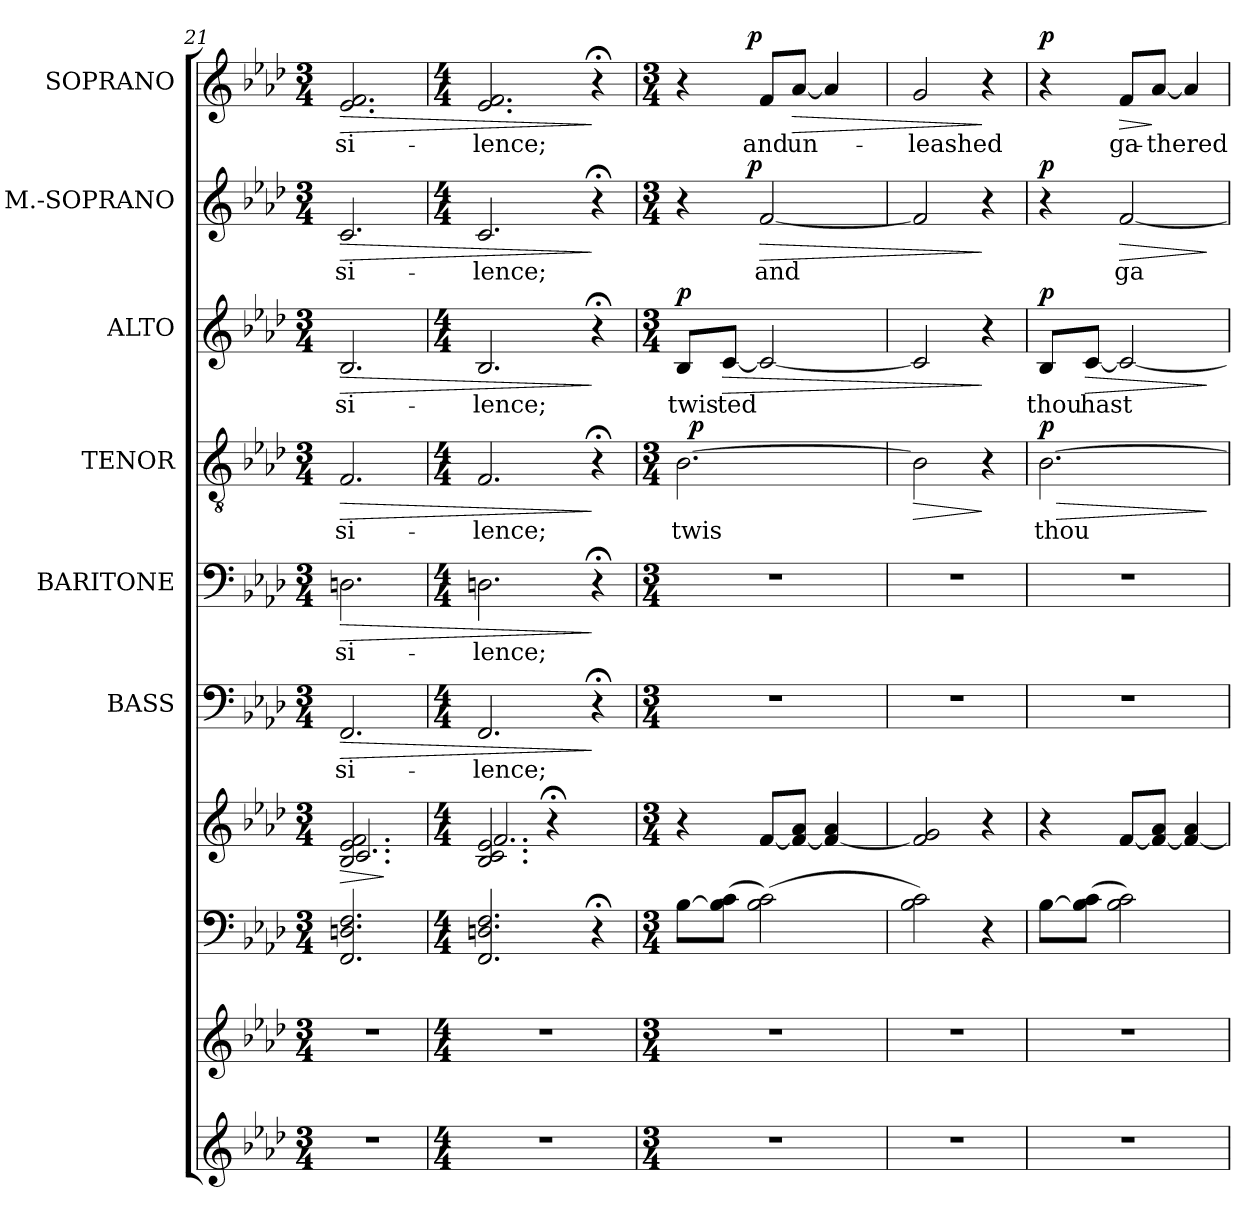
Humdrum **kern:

**kern	**kern	**kern	**kern	**dynam	**kern	**text	**dynam	**kern	**text	**dynam	**kern	**text	**dynam	**kern	**text	**dynam	**kern	**text	**dynam	**kern	**text	**dynam
*part10	*part9	*part8	*part7	*part7	*part6	*part6	*part6	*part5	*part5	*part5	*part4	*part4	*part4	*part3	*part3	*part3	*part2	*part2	*part2	*part1	*part1	*part1
*staff10	*staff9	*staff8	*staff7	*staff7	*staff6	*staff6	*staff6	*staff5	*staff5	*staff5	*staff4	*staff4	*staff4	*staff3	*staff3	*staff3	*staff2	*staff2	*staff2	*staff1	*staff1	*staff1
*	*	*	*	*	*I"BASS	*	*	*I"BARITONE	*	*	*I"TENOR	*	*	*I"ALTO	*	*	*I"M.-SOPRANO	*	*	*I"SOPRANO	*	*
*clefG2	*clefG2	*clefF4	*clefG2	*	*clefF4	*	*	*clefF4	*	*	*clefGv2	*	*	*clefG2	*	*	*clefG2	*	*	*clefG2	*	*
*k[b-e-a-d-]	*k[b-e-a-d-]	*k[b-e-a-d-]	*k[b-e-a-d-]	*	*k[b-e-a-d-]	*	*	*k[b-e-a-d-]	*	*	*k[b-e-a-d-]	*	*	*k[b-e-a-d-]	*	*	*k[b-e-a-d-]	*	*	*k[b-e-a-d-]	*	*
*A-:	*A-:	*A-:	*A-:	*	*A-:	*	*	*A-:	*	*	*A-:	*	*	*A-:	*	*	*A-:	*	*	*A-:	*	*
*M3/4	*M3/4	*M3/4	*M3/4	*	*M3/4	*	*	*M3/4	*	*	*M3/4	*	*	*M3/4	*	*	*M3/4	*	*	*M3/4	*	*
=21	=21	=21	=21	=21	=21	=21	=21	=21	=21	=21	=21	=21	=21	=21	=21	=21	=21	=21	=21	=21	=21	=21
!	!	!	!	!LO:HP:b	!	!LO:LY:b	!LO:HP:b	!	!LO:LY:b	!LO:HP:b	!	!LO:LY:b	!LO:HP:b	!	!LO:LY:b	!LO:HP:b	!	!LO:LY:b	!LO:HP:b	!	!LO:LY:b	!LO:HP:b
*	*	*	*^	*	*	*	*	*	*	*	*	*	*	*	*	*	*	*	*	*	*	*
2.r	2.r	2.FF/ 2.Dn/ 2.F/	2.B-/ 2.e-/ 2.f/	2.c/	>	2.FF/	si-	>	2.Dn\	si-	>	2.F/	si-	>	2.B-/	si-	>	2.c/	si-	>	2.e-/ 2.f/	si-	>
*	*	*	*v	*v	*	*	*	*	*	*	*	*	*	*	*	*	*	*	*	*	*	*	*
.	.	.	.	]	.	.	.	.	.	.	.	.	.	.	.	.	.	.	.	.	.	.
=22	=22	=22	=22	=22	=22	=22	=22	=22	=22	=22	=22	=22	=22	=22	=22	=22	=22	=22	=22	=22	=22	=22
*M4/4	*M4/4	*M4/4	*M4/4	*	*M4/4	*	*	*M4/4	*	*	*M4/4	*	*	*M4/4	*	*	*M4/4	*	*	*M4/4	*	*
*	*	*	*^	*	*	*	*	*	*	*	*	*	*	*	*	*	*	*	*	*	*	*
*	*	*	*	*^	*	*	*	*	*	*	*	*	*	*	*	*	*	*	*	*	*	*	*
!	!	!	!	!	!	!	!	!LO:LY:b	!	!	!LO:LY:b	!	!	!LO:LY:b	!	!	!LO:LY:b	!	!	!LO:LY:b	!	!	!LO:LY:b	!
1r	1r	2.FF/ 2.Dn/ 2.F/	2.B-/ 2.c/ 2.e-/	2.f/	2ryy	.	2.FF/	-lence;	.	2.Dn\	-lence;	.	2.F/	-lence;	.	2.B-/	-lence;	.	2.c/	-lence;	.	2.e-/ 2.f/	-lence;	.
.	.	.	.	.	4r;<	.	.	.	.	.	.	.	.	.	.	.	.	.	.	.	.	.	.	.
.	.	4r;<	4ryy	4ryy	4ryy	.	4r;<	.	]	4r;<	.	]	4r;<	.	]	4r;<	.	]	4r;<	.	]	4r;<	.	]
*	*	*	*v	*v	*v	*	*	*	*	*	*	*	*	*	*	*	*	*	*	*	*	*	*	*
=23	=23	=23	=23	=23	=23	=23	=23	=23	=23	=23	=23	=23	=23	=23	=23	=23	=23	=23	=23	=23	=23	=23
*M3/4	*M3/4	*M3/4	*M3/4	*	*M3/4	*	*	*M3/4	*	*	*M3/4	*	*	*M3/4	*	*	*M3/4	*	*	*M3/4	*	*
*	*	*	*^	*	*	*	*	*	*	*	*	*	*	*	*	*	*	*	*	*	*	*
*	*	*	*	*^	*	*	*	*	*	*	*	*	*	*	*	*	*	*	*	*	*	*	*
!	!	!	!	!	!	!	!LO:N:vis=1	!	!	!LO:N:vis=1	!	!	!	!LO:LY:b	!	!	!LO:LY:b	!LO:DY:a	!	!	!	!	!	!
*	*	*	*v	*v	*v	*	*	*	*	*	*	*	*^	*	*	*	*	*	*^	*	*	*^	*	*
2.r	2.r	[<8B-\L	4r	.	2.r	.	.	2.r	.	.	[>2.B-\	32ryy	twis	.	8B-/L	twis	p	4r	8..ryy	.	.	4r	8..ryy	.	.
!	!	!	!	!	!	!	!	!	!	!	!	!	!	!LO:DY:a	!	!	!	!	!	!	!	!	!	!	!
.	.	.	.	.	.	.	.	.	.	.	.	2ryy	.	p	.	.	.	.	.	.	.	.	.	.	.
!	!	!	!	!	!	!	!	!	!	!	!	!	!	!	!	!LO:LY:b	!LO:HP:b	!	!	!	!	!	!	!	!
.	.	(8B-\] 8c\J	.	.	.	.	.	.	.	.	.	.	.	.	[<8c/J	ted	>	.	.	.	.	.	.	.	.
!	!	!	!	!	!	!	!	!	!	!	!	!	!	!	!	!	!	!	!	!	!LO:DY:a	!	!	!	!LO:DY:a
.	.	.	.	.	.	.	.	.	.	.	.	.	.	.	.	.	.	.	2ryy	.	p	.	2ryy	.	p
!	!	!	!	!	!	!	!	!	!	!	!	!	!	!	!	!	!	!	!	!LO:LY:b	!LO:HP:b	!	!	!LO:LY:b	!
.	.	(>2B-\ 2c\)	[<8f/L	.	.	.	.	.	.	.	.	.	.	.	2c/_	.	.	[<2f/	.	and	>	8f/L	.	and	.
!	!	!	!	!	!	!	!	!	!	!	!	!	!	!	!	!	!	!	!	!	!	!	!	!LO:LY:b	!LO:HP:b
.	.	.	8f/_ 8a-/J	.	.	.	.	.	.	.	.	.	.	.	.	.	.	.	.	.	.	[<8a-/J	.	un-	>
.	.	.	4f/_ 4a-/	.	.	.	.	.	.	.	.	.	.	.	.	.	.	.	.	.	.	4a-/]	.	.	.
.	.	.	.	.	.	.	.	.	.	.	.	8..ryy	.	.	.	.	.	.	.	.	.	.	.	.	.
.	.	.	.	.	.	.	.	.	.	.	.	.	.	.	.	.	.	.	32ryy	.	.	.	32ryy	.	.
=24	=24	=24	=24	=24	=24	=24	=24	=24	=24	=24	=24	=24	=24	=24	=24	=24	=24	=24	=24	=24	=24	=24	=24	=24	=24
!	!	!	!	!	!LO:N:vis=1	!	!	!LO:N:vis=1	!	!	!	!	!	!LO:HP:b	!	!	!	!	!	!	!	!	!	!LO:LY:b	!
*	*	*	*	*	*	*	*	*	*	*	*	*	*	*	*	*	*	*v	*v	*	*	*	*	*	*
*	*	*	*	*	*	*	*	*	*	*	*v	*v	*	*	*	*	*	*	*	*	*v	*v	*	*
2.r	2.r	2B-\ 2c\)	2f/] 2g/	.	2.r	.	.	2.r	.	.	2B-\]	.	>	2c/]	.	.	2f/]	.	.	2g/	-leashed	.
.	.	4r	4r	.	.	.	.	.	.	.	4r	.	]	4r	.	]	4r	.	]	4r	.	]
=25	=25	=25	=25	=25	=25	=25	=25	=25	=25	=25	=25	=25	=25	=25	=25	=25	=25	=25	=25	=25	=25	=25
!	!	!	!	!	!LO:N:vis=1	!	!	!LO:N:vis=1	!	!	!	!LO:LY:b	!LO:HP:b	!	!LO:LY:b	!	!	!	!	!	!	!
!	!	!	!	!	!	!	!	!	!	!	!	!	!LO:DY:n=1:a	!	!	!LO:DY:a	!	!	!LO:DY:a	!	!	!LO:DY:a
2.r	2.r	[<8B-\L	4r	.	2.r	.	.	2.r	.	.	[<2.B-\	thou	> p	8B-/L	thou	p	4r	.	p	4r	.	p
!	!	!	!	!	!	!	!	!	!	!	!	!	!	!	!LO:LY:b	!LO:HP:b	!	!	!	!	!	!
.	.	(8B-\] 8c\J	.	.	.	.	.	.	.	.	.	.	.	[<8c/J	hast	>	.	.	.	.	.	.
!	!	!	!	!	!	!	!	!	!	!	!	!	!	!	!	!	!	!LO:LY:b	!LO:HP:b	!	!LO:LY:b	!LO:HP:b
.	.	2B-\ 2c\)	[<8f/L	.	.	.	.	.	.	.	.	.	.	2c/_	.	.	[<2f/	ga	>	8f/L	ga-	>
!	!	!	!	!	!	!	!	!	!	!	!	!	!	!	!	!	!	!	!	!	!LO:LY:b	!
.	.	.	8f/_ 8a-/J	.	.	.	.	.	.	.	.	.	.	.	.	.	.	.	.	[<8a-/J	-thered	]
.	.	.	4f/_ 4a-/	.	.	.	.	.	.	.	.	.	.	.	.	.	.	.	.	4a-/]	.	.
.	.	.	.	.	.	.	.	.	.	.	.	.	]	.	.	]	.	.	]	.	.	.
=	=	=	=	=	=	=	=	=	=	=	=	=	=	=	=	=	=	=	=	=	=	=
*-	*-	*-	*-	*-	*-	*-	*-	*-	*-	*-	*-	*-	*-	*-	*-	*-	*-	*-	*-	*-	*-	*-
